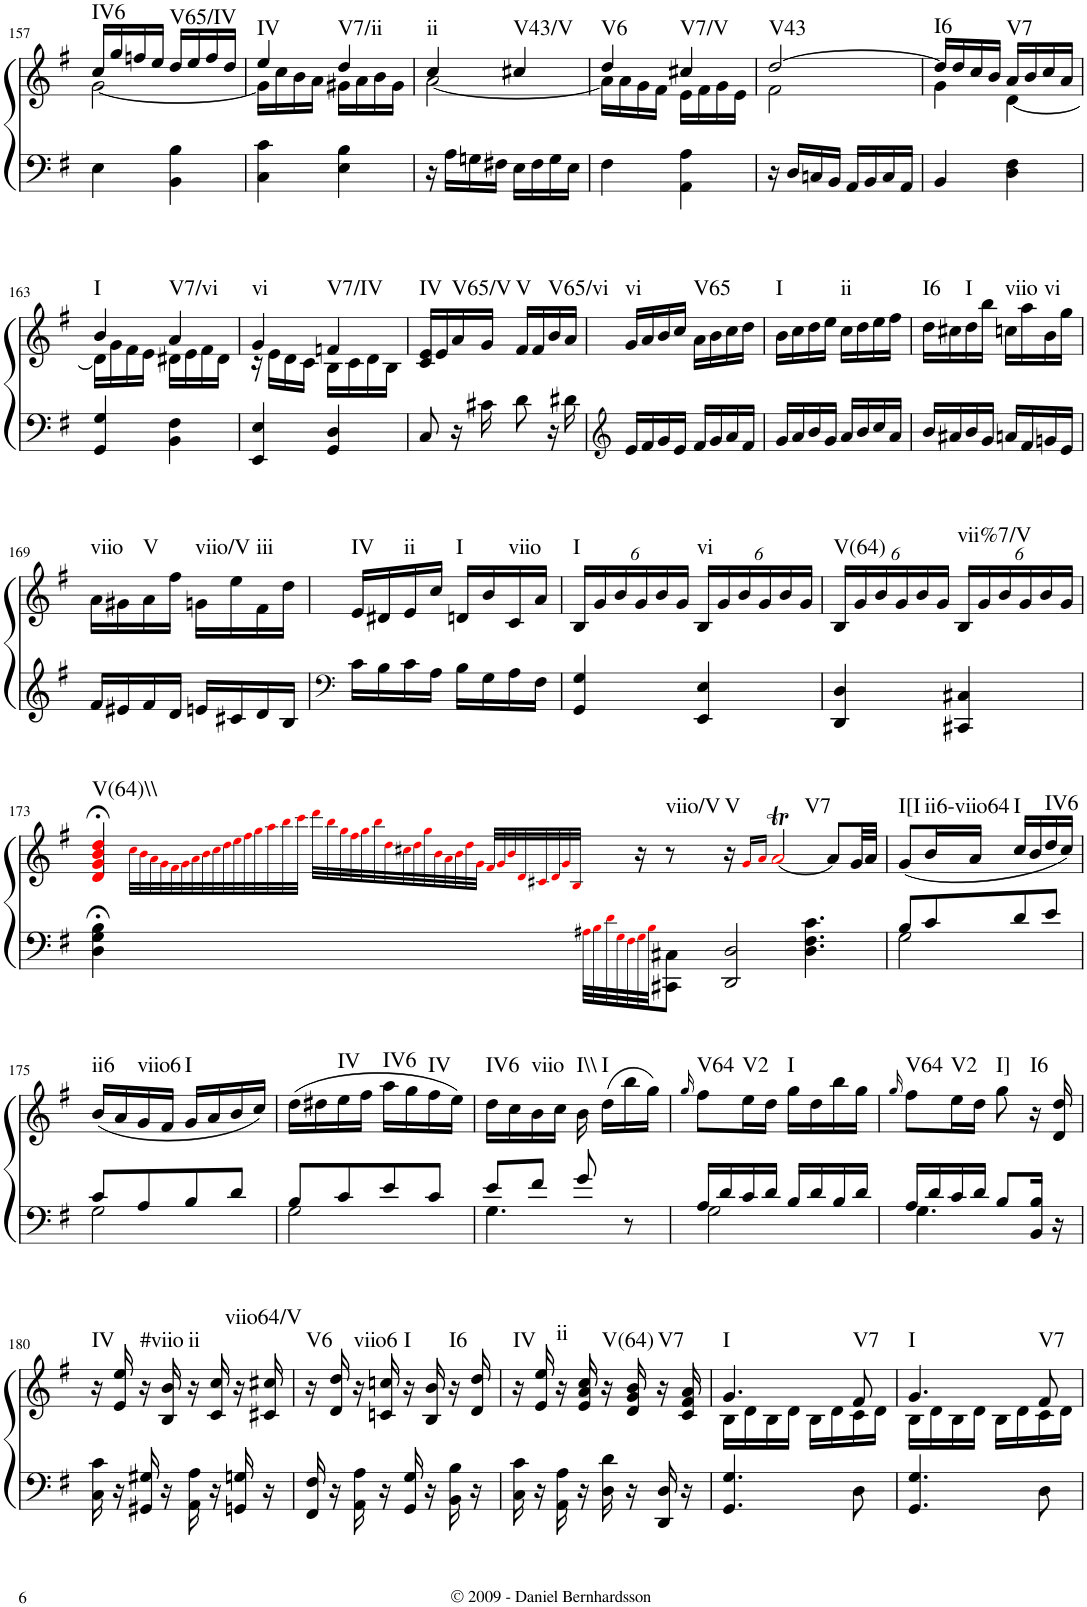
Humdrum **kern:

**kern	**kern	**harte
*part1	*part1	*part1
*staff2	*staff1	*
*I"Piano	*	*
*I'Pno.	*	*
!!LO:PB:g=z
*clefF4	*clefG2	*
*k[f#]	*k[f#]	*
*G:	*G:	*
*M2/4	*M2/4	*
=157	=157	=157
*	*^	*
!	!	!	!LO:H:kt=IV6
4E\	16cc/LL	[2g\	N
.	16gg/	.	.
.	16ffn/	.	.
.	16ee/JJ	.	.
!	!	!	!LO:H:kt=V65/IV
4BB\ 4B\	16dd/LL	.	N
.	16ee/	.	.
.	16ff/	.	.
.	16dd/JJ	.	.
=158	=158	=158	=158
!	!	!	!LO:H:kt=IV
4C\ 4c\	4ee/	16g\LL]	N
.	.	16cc\	.
.	.	16b\	.
.	.	16a\JJ	.
!	!	!	!LO:H:kt=V7/ii
4E\ 4B\	4dd/	16g#X\LL	N
.	.	16a\	.
.	.	16b\	.
.	.	16g#\JJ	.
=159	=159	=159	=159
!	!	!	!LO:H:kt=ii
16r	4cc/	[2a\	N
16A\LL	.	.	.
16Gn\	.	.	.
16F#X\JJ	.	.	.
!	!	!	!LO:H:kt=V43/V
16E\LL	4cc#X/	.	N
16F#\	.	.	.
16G\	.	.	.
16E\JJ	.	.	.
=160	=160	=160	=160
!	!	!	!LO:H:kt=V6
4F#\	4dd/	16a\LL]	N
.	.	16a\	.
.	.	16g\	.
.	.	16f#\JJ	.
!	!	!	!LO:H:kt=V7/V
4AA\ 4A\	4cc#X/	16e\LL	N
.	.	16f#\	.
.	.	16g\	.
.	.	16e\JJ	.
=161	=161	=161	=161
!	!	!	!LO:H:kt=V43
16r	[2dd/	2f#\	N
16D/LL	.	.	.
16Cn/	.	.	.
16BB/JJ	.	.	.
16AA/LL	.	.	.
16BB/	.	.	.
16C/	.	.	.
16AA/JJ	.	.	.
=162	=162	=162	=162
!	!	!	!LO:H:kt=I6
4BB/	16dd/LL]	4g\	N
.	16dd/	.	.
.	16cc/	.	.
.	16b/JJ	.	.
!	!	!	!LO:H:kt=V7
4D\ 4F#\	16a/LL	[4d\	N
.	16b/	.	.
.	16cc/	.	.
.	16a/JJ	.	.
!!LO:LB:g=z	!!
=163	=163	=163	=163
!	!	!	!LO:H:kt=I
4GG/ 4G/	4b/	16d\LL]	N
.	.	16g\	.
.	.	16f#\	.
.	.	16e\JJ	.
!	!	!	!LO:H:kt=V7/vi
4BB\ 4F#\	4a/	16d#X\LL	N
.	.	16e\	.
.	.	16f#\	.
.	.	16d#\JJ	.
=164	=164	=164	=164
!	!	!	!LO:H:kt=vi
4EE/ 4E/	4g/	16r	N
.	.	16e\LL	.
.	.	16d\	.
.	.	16c\JJ	.
!	!	!	!LO:H:kt=V7/IV
4GG/ 4D/	4fn/	16B\LL	N
.	.	16c\	.
.	.	16d\	.
.	.	16B\JJ	.
=165	=165	=165	=165
!	!	!	!LO:H:kt=IV
*	*v	*v	*
8C/	16c/ 16e/LL	N
.	16e/	.
!	!	!LO:H:kt=V65/V
16r	16a/	N
16c#X\	16g/JJ	.
!	!	!LO:H:kt=V
8d\	16f#/LL	N
.	16f#/	.
!	!	!LO:H:kt=V65/vi
16r	16b/	N
16d#X\	16a/JJ	.
=166	=166	=166
*clefG2	*	*
!	!	!LO:H:kt=vi
16e/LL	16g/LL	N
16f#/	16a/	.
16g/	16b/	.
16e/JJ	16cc/JJ	.
!	!	!LO:H:kt=V65
16f#/LL	16a\LL	N
16g/	16b\	.
16a/	16cc\	.
16f#/JJ	16dd\JJ	.
=167	=167	=167
!	!	!LO:H:kt=I
16g/LL	16b\LL	N
16a/	16cc\	.
16b/	16dd\	.
16g/JJ	16ee\JJ	.
!	!	!LO:H:kt=ii
16a/LL	16cc\LL	N
16b/	16dd\	.
16cc/	16ee\	.
16a/JJ	16ff#\JJ	.
=168	=168	=168
!	!	!LO:H:kt=I6
16b/LL	16dd\LL	N
16a#X/	16cc#X\	.
!	!	!LO:H:kt=I
16b/	16dd\	N
16g/JJ	16bb\JJ	.
!	!	!LO:H:kt=viio
16an/LL	16ccn\LL	N
16f#/	16aa\	.
!	!	!LO:H:kt=vi
16gn/	16b\	N
16e/JJ	16gg\JJ	.
!!LO:LB:g=z
=169	=169	=169
!	!	!LO:H:kt=viio
16f#/LL	16a\LL	N
16e#X/	16g#X\	.
!	!	!LO:H:kt=V
16f#/	16a\	N
16d/JJ	16ff#\JJ	.
!	!	!LO:H:kt=viio/V
16en/LL	16gn\LL	N
16c#X/	16ee\	.
!	!	!LO:H:kt=iii
16d/	16f#\	N
16B/JJ	16dd\JJ	.
=170	=170	=170
*clefF4	*	*
!	!	!LO:H:kt=IV
16c\LL	16e/LL	N
16B\	16d#X/	.
!	!	!LO:H:kt=ii
16c\	16e/	N
16A\JJ	16cc/JJ	.
!	!	!LO:H:kt=I
16B\LL	16dn/LL	N
16G\	16b/	.
!	!	!LO:H:kt=viio
16A\	16c/	N
16F#\JJ	16a/JJ	.
=171	=171	=171
*	*Xbrackettup	*
!	!	!LO:H:kt=I
4GG/ 4G/	24B/LL	N
.	24g/	.
.	24b/	.
.	24g/	.
.	24b/	.
.	24g/JJ	.
!	!	!LO:H:kt=vi
4EE/ 4E/	24B/LL	N
.	24g/	.
.	24b/	.
.	24g/	.
.	24b/	.
.	24g/JJ	.
=172	=172	=172
!	!	!LO:H:kt=V(64)
4DD/ 4D/	24B/LL	N
.	24g/	.
.	24b/	.
.	24g/	.
.	24b/	.
.	24g/JJ	.
!	!	!LO:H:kt=vii%7/V
4CC#X/ 4C#X/	24B/LL	N
.	24g/	.
.	24b/	.
.	24g/	.
.	24b/	.
.	24g/JJ	.
!!LO:LB:g=z
=173	=173	=173
!	!	!LO:H:kt=V(64)\\
4D\;< 4G\;< 4B\;<	4di/;< 4gi/;< 4bi/;< 4ddi/;<	N
4ryy	32cc!i\LLL	.
.	32b!i\	.
.	32a!i\	.
.	32g!i\	.
.	32f#!i\	.
.	32g!i\	.
.	32a!i\	.
.	32b!i\	.
2ryy	32cc!i\	.
.	32dd!i\	.
.	32ee!i\	.
.	32ff#!i\	.
.	32gg!i\	.
.	32aa!i\	.
.	32bb!i\	.
.	32ccc!i\JJJ	.
.	32ddd!i\LLL	.
.	32bb!i\	.
.	32gg!i\	.
.	32ff#!i\	.
.	32gg!i\	.
.	32bb!i\	.
.	32dd!i\	.
.	32cc#X!i\	.
4ryy	32dd!i\	.
.	32gg!i\	.
.	32b!i\	.
.	32a!i\	.
.	32b!i\	.
.	32dd!i\	.
.	32g!i\JJJ	.
.	32f#!i/LLL	.
8ryy	32g!i/	.
.	32b!i/	.
.	32d!i/	.
.	32c#X!i/	.
16ryy	32d!i/	.
.	32g!i/	.
32ryy	32B!i/JJJ	.
32A#X!i\LLL	32ryy	.
32B!i\	8ryy	.
32d!i\	.	.
32G!i\	.	.
32F#!i\	.	.
32G!i\	16r	.
32B!i\JJ	.	.
!	!	!LO:H:kt=viio/V
8CC#X\ 8C#X\J	8r	N
!	!	!LO:H:kt=V
2DD/ 2D/	16r	N
.	16g!i/LL	.
.	16a!i/JJ	.
!	!	!LO:H:kt=V7
.	[2aTi/	N
4.D\ 4.F#\ 4.c\	.	.
.	8a/L]	.
.	32g/LL	.
.	32a/JJJ	.
=174	=174	=174
*^	*	*
!	!	!	!LO:H:kt=I[I
8B/L	2G\	(8g/L	N
!	!	!	!LO:H:kt=ii6-viio64
8c/	.	16b/L	N
.	.	16a/JJ	.
!	!	!	!LO:H:kt=I
8d/	.	16cc/LL	N
.	.	16b/	.
!	!	!	!LO:H:kt=IV6
8e/J	.	16dd/	N
.	.	16cc/JJ)	.
!!LO:LB:g=z
=175	=175	=175	=175
!	!	!	!LO:H:kt=ii6
8c/L	2G\	(16b/LL	N
.	.	16a/	.
!	!	!	!LO:H:kt=viio6
8A/	.	16g/	N
.	.	16f#/JJ	.
!	!	!	!LO:H:kt=I
8B/	.	16g/LL	N
.	.	16a/	.
8d/J	.	16b/	.
.	.	16cc/JJ)	.
=176	=176	=176	=176
8B/L	2G\	(16dd\LL	.
.	.	16dd#X\	.
!	!	!	!LO:H:kt=IV
8c/	.	16ee\	N
.	.	16ff#\JJ	.
!	!	!	!LO:H:kt=IV6
8e/	.	16aa\LL	N
.	.	16gg\	.
!	!	!	!LO:H:kt=IV
8c/J	.	16ff#\	N
.	.	16ee\JJ)	.
=177	=177	=177	=177
!	!	!	!LO:H:kt=IV6
8e/L	4.G\	16dd\LL	N
.	.	16cc\	.
!	!	!	!LO:H:kt=viio
8f#/J	.	16b\	N
.	.	16cc\JJ	.
!	!	!	!LO:H:kt=I\\
8g/	.	16b\	N
!	!	!	!LO:H:kt=I
.	.	(16dd\LL	N
8r	8ryy	16bb\	.
.	.	16gg\JJ)	.
=178	=178	=178	=178
.	.	16qgg/	.
!	!	!	!LO:H:kt=V64
16A/LL	2G\	8ff#\L	N
16d/	.	.	.
!	!	!	!LO:H:kt=V2
16c/	.	16ee\L	N
16d/JJ	.	16dd\JJ	.
!	!	!	!LO:H:kt=I
16B/LL	.	16gg\LL	N
16d/	.	16dd\	.
16B/	.	16bb\	.
16d/JJ	.	16gg\JJ	.
=179	=179	=179	=179
.	.	16qgg/	.
!	!	!	!LO:H:kt=V64
16A/LL	4.G\	8ff#\L	N
16d/	.	.	.
!	!	!	!LO:H:kt=V2
16c/	.	16ee\L	N
16d/JJ	.	16dd\JJ	.
!	!	!	!LO:H:kt=I]
8B/L	.	8gg\	N
!	!	!	!LO:H:kt=I6
16BB/ 16B/Jk	8ryy	16r	N
16r	.	16d/ 16dd/	.
*v	*v	*	*
!!LO:LB:g=z
=180	=180	=180
!	!	!LO:H:kt=IV
16C\ 16c\	16r	N
16r	16e/ 16ee/	.
!	!	!LO:H:kt=#viio
16GG#X/ 16G#X/	16r	N
16r	16B/ 16b/	.
!	!	!LO:H:kt=ii
16AA\ 16A\	16r	N
16r	16c/ 16cc/	.
!	!	!LO:H:kt=viio64/V
16GGn/ 16Gn/	16r	N
16r	16c#X/ 16cc#X/	.
=181	=181	=181
!	!	!LO:H:kt=V6
16FF#/ 16F#/	16r	N
16r	16d/ 16dd/	.
!	!	!LO:H:kt=viio6
16AA\ 16A\	16r	N
16r	16cn/ 16ccn/	.
!	!	!LO:H:kt=I
16GG/ 16G/	16r	N
16r	16B/ 16b/	.
!	!	!LO:H:kt=I6
16BB\ 16B\	16r	N
16r	16d/ 16dd/	.
=182	=182	=182
!	!	!LO:H:kt=IV
16C\ 16c\	16r	N
16r	16e/ 16ee/	.
!	!	!LO:H:kt=ii
16AA\ 16A\	16r	N
16r	16e/ 16a/ 16cc/	.
!	!	!LO:H:kt=V(64)
16D\ 16d\	16r	N
16r	16d/ 16g/ 16b/	.
!	!	!LO:H:kt=V7
16DD/ 16D/	16r	N
16r	16c/ 16f#/ 16a/	.
=183	=183	=183
*	*^	*
!	!	!	!LO:H:kt=I
4.GG/ 4.G/	4.g/	16B\LL	N
.	.	16d\	.
.	.	16B\	.
.	.	16d\JJ	.
.	.	16B\LL	.
.	.	16d\	.
!	!	!	!LO:H:kt=V7
8D\	8f#/	16c\	N
.	.	16d\JJ	.
=184	=184	=184	=184
!	!	!	!LO:H:kt=I
4.GG/ 4.G/	4.g/	16B\LL	N
.	.	16d\	.
.	.	16B\	.
.	.	16d\JJ	.
.	.	16B\LL	.
.	.	16d\	.
!	!	!	!LO:H:kt=V7
8D\	8f#/	16c\	N
.	.	16d\JJ	.
*	*v	*v	*
=	=	=
*-	*-	*-
